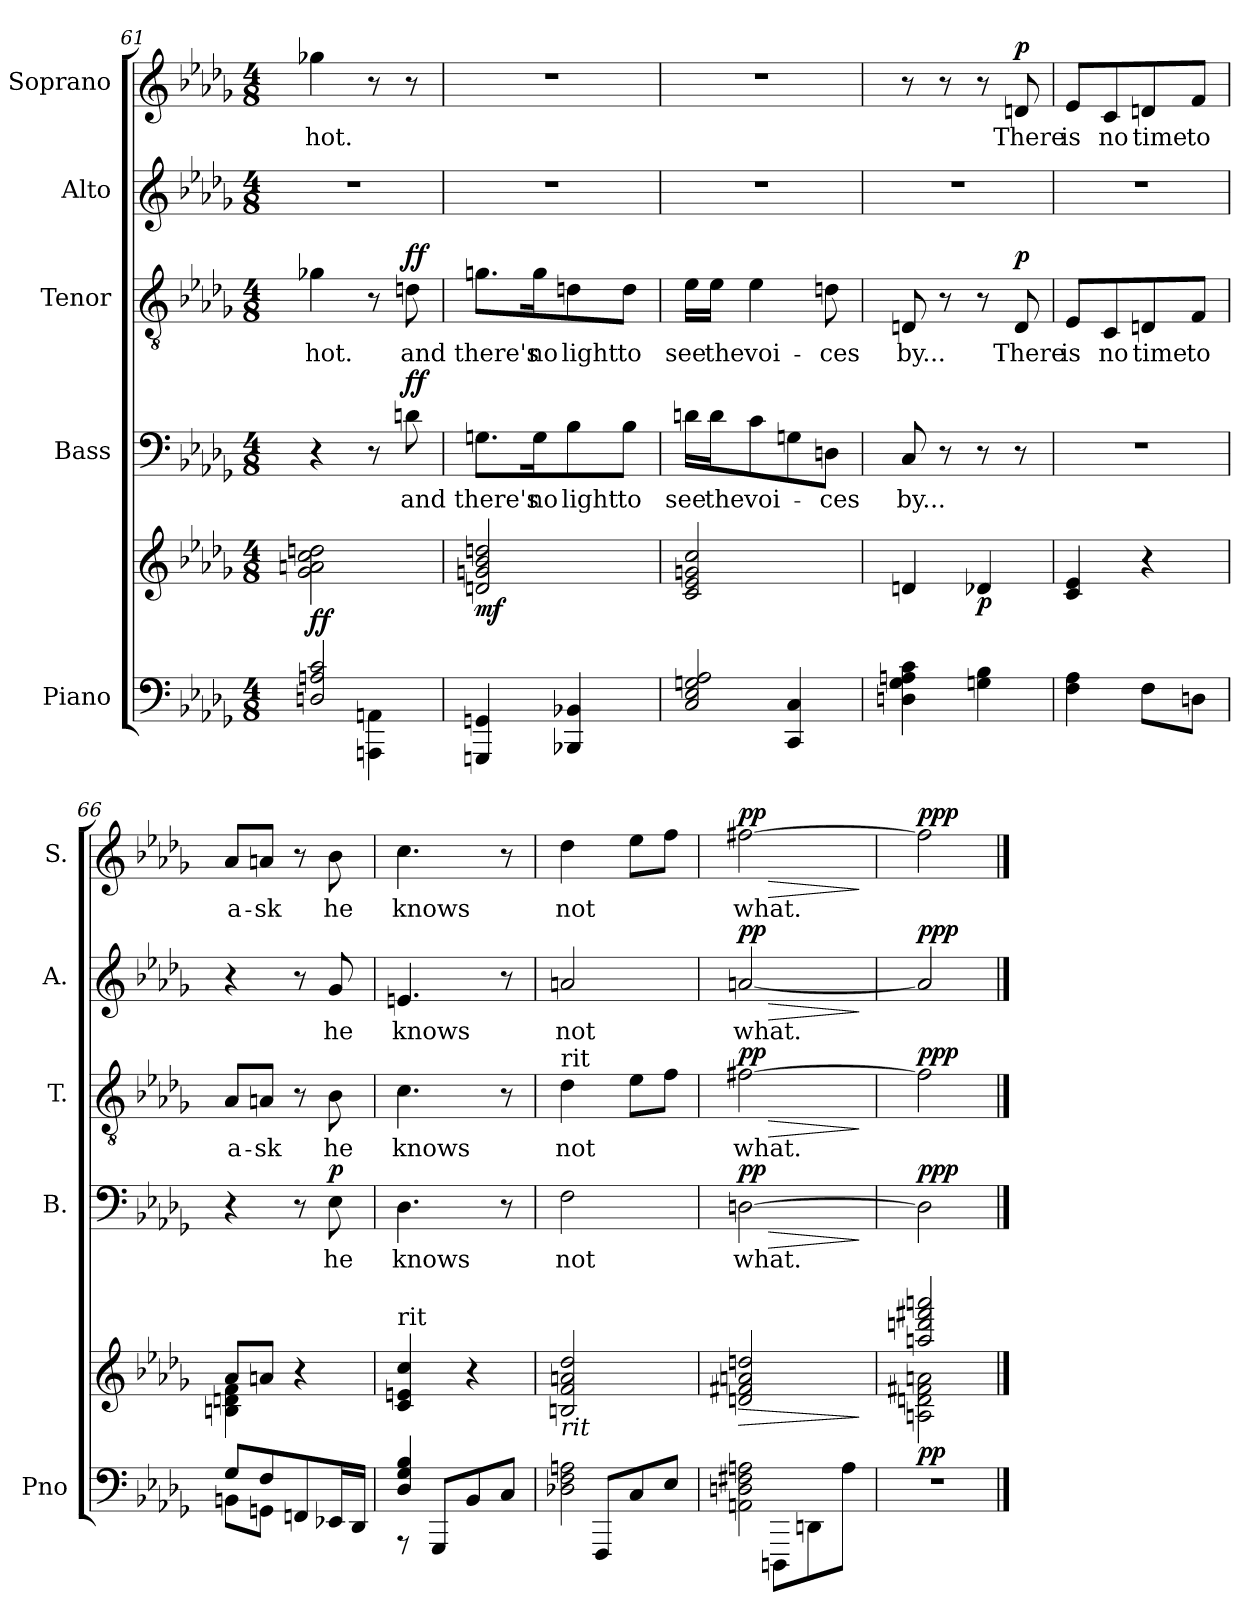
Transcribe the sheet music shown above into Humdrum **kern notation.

**kern	**kern	**dynam	**kern	**text	**dynam	**kern	**text	**dynam	**kern	**text	**dynam	**kern	**text	**dynam
*part5	*part5	*part5	*part4	*part4	*part4	*part3	*part3	*part3	*part2	*part2	*part2	*part1	*part1	*part1
*staff6	*staff5	*staff5/6	*staff4	*staff4	*staff4	*staff3	*staff3	*staff3	*staff2	*staff2	*staff2	*staff1	*staff1	*staff1
*I"Piano	*	*	*I"Bass	*	*	*I"Tenor	*	*	*I"Alto	*	*	*I"Soprano	*	*
*I'Pno	*	*	*I'B.	*	*	*I'T.	*	*	*I'A.	*	*	*I'S.	*	*
*clefF4	*clefG2	*	*clefF4	*	*	*clefGv2	*	*	*clefG2	*	*	*clefG2	*	*
*k[b-e-a-d-g-]	*k[b-e-a-d-g-]	*	*k[b-e-a-d-g-]	*	*	*k[b-e-a-d-g-]	*	*	*k[b-e-a-d-g-]	*	*	*k[b-e-a-d-g-]	*	*
*M4/8	*M4/8	*	*M4/8	*	*	*M4/8	*	*	*M4/8	*	*	*M4/8	*	*
=61	=61	=61	=61	=61	=61	=61	=61	=61	=61	=61	=61	=61	=61	=61
*^	*	*	*	*	*	*	*	*	*	*	*	*	*	*
!	!	!	!LO:DY:b	!	!	!	!	!LO:LY:b	!	!	!	!	!	!LO:LY:b	!
2Dn/ 2An/ 2c/	4ryy	2g-\ 2an\ 2cc\ 2ddn\	ff	4r	.	.	4g-X\	hot.	.	2r	.	.	4gg-X\	hot.	.
.	4AAAn\ 4AAn\	.	.	8r	.	.	8r	.	.	.	.	.	8r	.	.
!	!	!	!	!	!LO:LY:b	!LO:DY:b	!	!LO:LY:b	!LO:DY:b	!	!	!	!	!	!
.	.	.	.	8dn\	and	ff	8dn\	and	ff	.	.	.	8r	.	.
*v	*v	*	*	*	*	*	*	*	*	*	*	*	*	*	*
=62	=62	=62	=62	=62	=62	=62	=62	=62	=62	=62	=62	=62	=62	=62
!	!	!LO:DY:b	!	!LO:LY:b	!	!	!LO:LY:b	!	!	!	!	!	!	!
4GGGn/ 4GGn/	2dn/ 2gn/ 2b-/ 2ddn/	mf	8.Gn\L	there's	.	8.gn\L	there's	.	2r	.	.	2r	.	.
!	!	!	!	!LO:LY:b	!	!	!LO:LY:b	!	!	!	!	!	!	!
.	.	.	16G\K	no	.	16g\K	no	.	.	.	.	.	.	.
!	!	!	!	!LO:LY:b	!	!	!LO:LY:b	!	!	!	!	!	!	!
4BBB-X/ 4BB-X/	.	.	8B-\	light	.	8dn\	light	.	.	.	.	.	.	.
!	!	!	!	!LO:LY:b	!	!	!LO:LY:b	!	!	!	!	!	!	!
.	.	.	8B-\J	to	.	8d\J	to	.	.	.	.	.	.	.
!!LO:LB:g=z
=63	=63	=63	=63	=63	=63	=63	=63	=63	=63	=63	=63	=63	=63	=63
*^	*	*	*	*	*	*	*	*	*	*	*	*	*	*
!	!	!	!	!	!LO:LY:b	!	!	!LO:LY:b	!	!	!	!	!	!	!
2C/ 2E-/ 2Gn/ 2A-/	4ryy	2c/ 2e-/ 2gn/ 2cc/	.	16dn\LL	see	.	16e-\LL	see	.	2r	.	.	2r	.	.
!	!	!	!	!	!LO:LY:b	!	!	!LO:LY:b	!	!	!	!	!	!	!
.	.	.	.	16d\J	the	.	16e-\JJ	the	.	.	.	.	.	.	.
!	!	!	!	!	!LO:LY:b	!	!	!LO:LY:b	!	!	!	!	!	!	!
.	.	.	.	8c\	voi-	.	4e-\	voi-	.	.	.	.	.	.	.
.	4CC/ 4C/	.	.	8Gn\	.	.	.	.	.	.	.	.	.	.	.
!	!	!	!	!	!LO:LY:b	!	!	!LO:LY:b	!	!	!	!	!	!	!
.	.	.	.	8Dn\J	-ces	.	8dn\	-ces	.	.	.	.	.	.	.
*v	*v	*	*	*	*	*	*	*	*	*	*	*	*	*	*
=64	=64	=64	=64	=64	=64	=64	=64	=64	=64	=64	=64	=64	=64	=64
!	!	!	!	!LO:LY:b	!	!	!LO:LY:b	!	!	!	!	!	!	!
4Dn\ 4G-\ 4An\ 4c\	4dn/	.	8C/	by...	.	8Dn/	by...	.	2r	.	.	8r	.	.
.	.	.	8r	.	.	8r	.	.	.	.	.	8r	.	.
!	!	!LO:DY:b	!	!	!	!	!	!	!	!	!	!	!	!
4Gn\ 4B-\	4d-X/	p	8r	.	.	8r	.	.	.	.	.	8r	.	.
!	!	!	!	!	!	!	!LO:LY:b	!LO:DY:b	!	!	!	!	!LO:LY:b	!LO:DY:b
.	.	.	8r	.	.	8D/	There	p	.	.	.	8dn/	There	p
=65	=65	=65	=65	=65	=65	=65	=65	=65	=65	=65	=65	=65	=65	=65
!	!	!	!	!	!	!	!LO:LY:b	!	!	!	!	!	!LO:LY:b	!
4F\ 4A-\	4c/ 4e-/	.	2r	.	.	8E-/L	is	.	2r	.	.	8e-/L	is	.
!	!	!	!	!	!	!	!LO:LY:b	!	!	!	!	!	!LO:LY:b	!
.	.	.	.	.	.	8C/	no	.	.	.	.	8c/	no	.
!	!	!	!	!	!	!	!LO:LY:b	!	!	!	!	!	!LO:LY:b	!
8F\L	4r	.	.	.	.	8Dn/	time	.	.	.	.	8dn/	time	.
!	!	!	!	!	!	!	!LO:LY:b	!	!	!	!	!	!LO:LY:b	!
8Dn\J	.	.	.	.	.	8F/J	to	.	.	.	.	8f/J	to	.
=66	=66	=66	=66	=66	=66	=66	=66	=66	=66	=66	=66	=66	=66	=66
*^	*^	*	*	*	*	*	*	*	*	*	*	*	*	*
!	!	!	!	!	!	!	!	!	!LO:LY:b	!	!	!	!	!	!LO:LY:b	!
8G-/L	8BBn\L	4Bn\ 4dn\ 4f\	8a-/L	.	4r	.	.	8A-/L	a-	.	4r	.	.	8a-/L	a-	.
!	!	!	!	!	!	!	!	!	!LO:LY:b	!	!	!	!	!	!LO:LY:b	!
8F/	8GGn\J	.	8an/J	.	.	.	.	8An/J	-sk	.	.	.	.	8an/J	-sk	.
8FFn/	4ryy	4r	4ryy	.	8r	.	.	8r	.	.	8r	.	.	8r	.	.
!	!	!	!	!	!	!LO:LY:b	!LO:DY:b	!	!LO:LY:b	!	!	!LO:LY:b	!	!	!LO:LY:b	!
16EE-X/L	.	.	.	.	8E-\	he	p	8B-\	he	.	8g-/	he	.	8b-\	he	.
16DD-/JJ	.	.	.	.	.	.	.	.	.	.	.	.	.	.	.	.
*	*	*v	*v	*	*	*	*	*	*	*	*	*	*	*	*	*
=67	=67	=67	=67	=67	=67	=67	=67	=67	=67	=67	=67	=67	=67	=67	=67
!	!	!	!	!	!	!	!	!	!	!	!	!	!LO:TX:t=rit	!	!
!	!	!LO:TX:a:t=rit	!	!	!	!	!	!	!	!	!	!	!	!	!
!	!	!	!	!	!LO:LY:b	!	!	!LO:LY:b	!	!	!LO:LY:b	!	!	!LO:LY:b	!
*	*	*	*	*	*	*	*	*	*	*	*	*	*^	*	*
*	*	*	*	*	*	*	*	*	*	*	*	*	*	*^	*	*
8rAAA	4D-/ 4G-/ 4B-/	4c/ 4en/ 4cc/	.	4.D-\	knows	.	4.c\	knows	.	4.en/	knows	.	4.cc\	8ryy	4ryy	knows	.
*	*	*	*	*	*	*	*	*	*	*	*	*	*MM48	*	*	*	*
8GGG-/L	.	.	.	.	.	.	.	.	.	.	.	.	.	4.ryy	.	.	.
*	*	*	*	*	*	*	*	*	*	*	*	*	*MM47	*	*	*	*
8BB-/	4ryy	4r	.	.	.	.	.	.	.	.	.	.	.	.	4ryy	.	.
8C/J	.	.	.	8r	.	.	8r	.	.	8r	.	.	8r	.	.	.	.
*	*	*	*	*	*	*	*	*	*	*	*	*	*v	*v	*v	*	*
=68	=68	=68	=68	=68	=68	=68	=68	=68	=68	=68	=68	=68	=68	=68	=68
*	*	*	*	*	*	*	*	*	*	*	*	*	*MM44	*	*
*	*	*	*	*	*	*	*	*	*	*	*	*	*^	*	*
*	*	*	*	*	*	*	*	*	*	*	*	*	*	*^	*	*
!	!	!	!	!	!	!	!	!	!	!	!	!	!LO:TX:a:t=rit	!	!	!	!
!	!	!	!	!	!	!	!LO:TX:a:t=rit	!	!	!	!	!	!	!	!	!	!
!	!	!LO:TX:b:i:t=rit	!	!	!	!	!	!	!	!	!	!	!	!	!	!	!
!	!	!	!	!	!LO:LY:b	!	!	!LO:LY:b	!	!	!LO:LY:b	!	!	!	!	!LO:LY:b	!
*	*	*	*	*	*	*	*	*	*	*	*	*	*v	*v	*v	*	*
2D-X\ 2F\ 2An\	8ryy	2Bn/ 2f/ 2an/ 2dd-/	.	2F\	not	.	4d-\	not	.	2an/	not	.	4dd-\	not	.
.	8FFF/L	.	.	.	.	.	.	.	.	.	.	.	.	.	.
*	*	*	*	*	*	*	*	*	*	*	*	*	*MM42	*	*
.	8C/	.	.	.	.	.	8e-\L	.	.	.	.	.	8ee-\L	.	.
*	*	*	*	*	*	*	*	*	*	*	*	*	*MM41	*	*
.	8E-/J	.	.	.	.	.	8f\J	.	.	.	.	.	8ff\J	.	.
=69	=69	=69	=69	=69	=69	=69	=69	=69	=69	=69	=69	=69	=69	=69	=69
*	*	*	*	*	*	*	*	*	*	*	*	*	*MM39	*	*
!	!	!	!LO:HP:b	!	!LO:LY:b	!LO:HP:b	!	!LO:LY:b	!LO:HP:b	!	!LO:LY:b	!LO:HP:b	!	!LO:LY:b	!LO:HP:b
!	!	!	!	!	!	!LO:DY:n=1:b	!	!	!LO:DY:n=1:b	!	!	!LO:DY:n=1:b	!	!	!LO:DY:n=1:b
2AAn\ 2Dn\ 2F#X\ 2An\	8ryy	2dn/ 2f#X/ 2an/ 2ddn/	>	[2Dn\	what.	> pp	[2f#X\	what.	> pp	[2an/	what.	> pp	[2ff#X\	what.	> pp
.	8DDDn\L	.	.	.	.	.	.	.	.	.	.	.	.	.	.
.	8DDn\	.	.	.	.	.	.	.	.	.	.	.	.	.	.
.	8A\J	.	.	.	.	.	.	.	.	.	.	.	.	.	.
*v	*v	*	*	*	*	*	*	*	*	*	*	*	*	*	*
.	.	]	.	.	]	.	.	]	.	.	]	.	.	]
=70	=70	=70	=70	=70	=70	=70	=70	=70	=70	=70	=70	=70	=70	=70
*	*^	*	*	*	*	*	*	*	*	*	*	*	*	*
!	!	!	!LO:DY:b	!	!	!LO:DY:b	!	!	!LO:DY:b	!	!	!LO:DY:b	!	!	!LO:DY:b
2r	2An\ 2dn\ 2f#X\ 2an\	2aan/ 2dddn/ 2fff#X/ 2aaan/	pp	2D\]	.	ppp	2f#\]	.	ppp	2a/]	.	ppp	2ff#\]	.	ppp
*	*v	*v	*	*	*	*	*	*	*	*	*	*	*	*	*
==	==	==	==	==	==	==	==	==	==	==	==	==	==	==
*-	*-	*-	*-	*-	*-	*-	*-	*-	*-	*-	*-	*-	*-	*-
